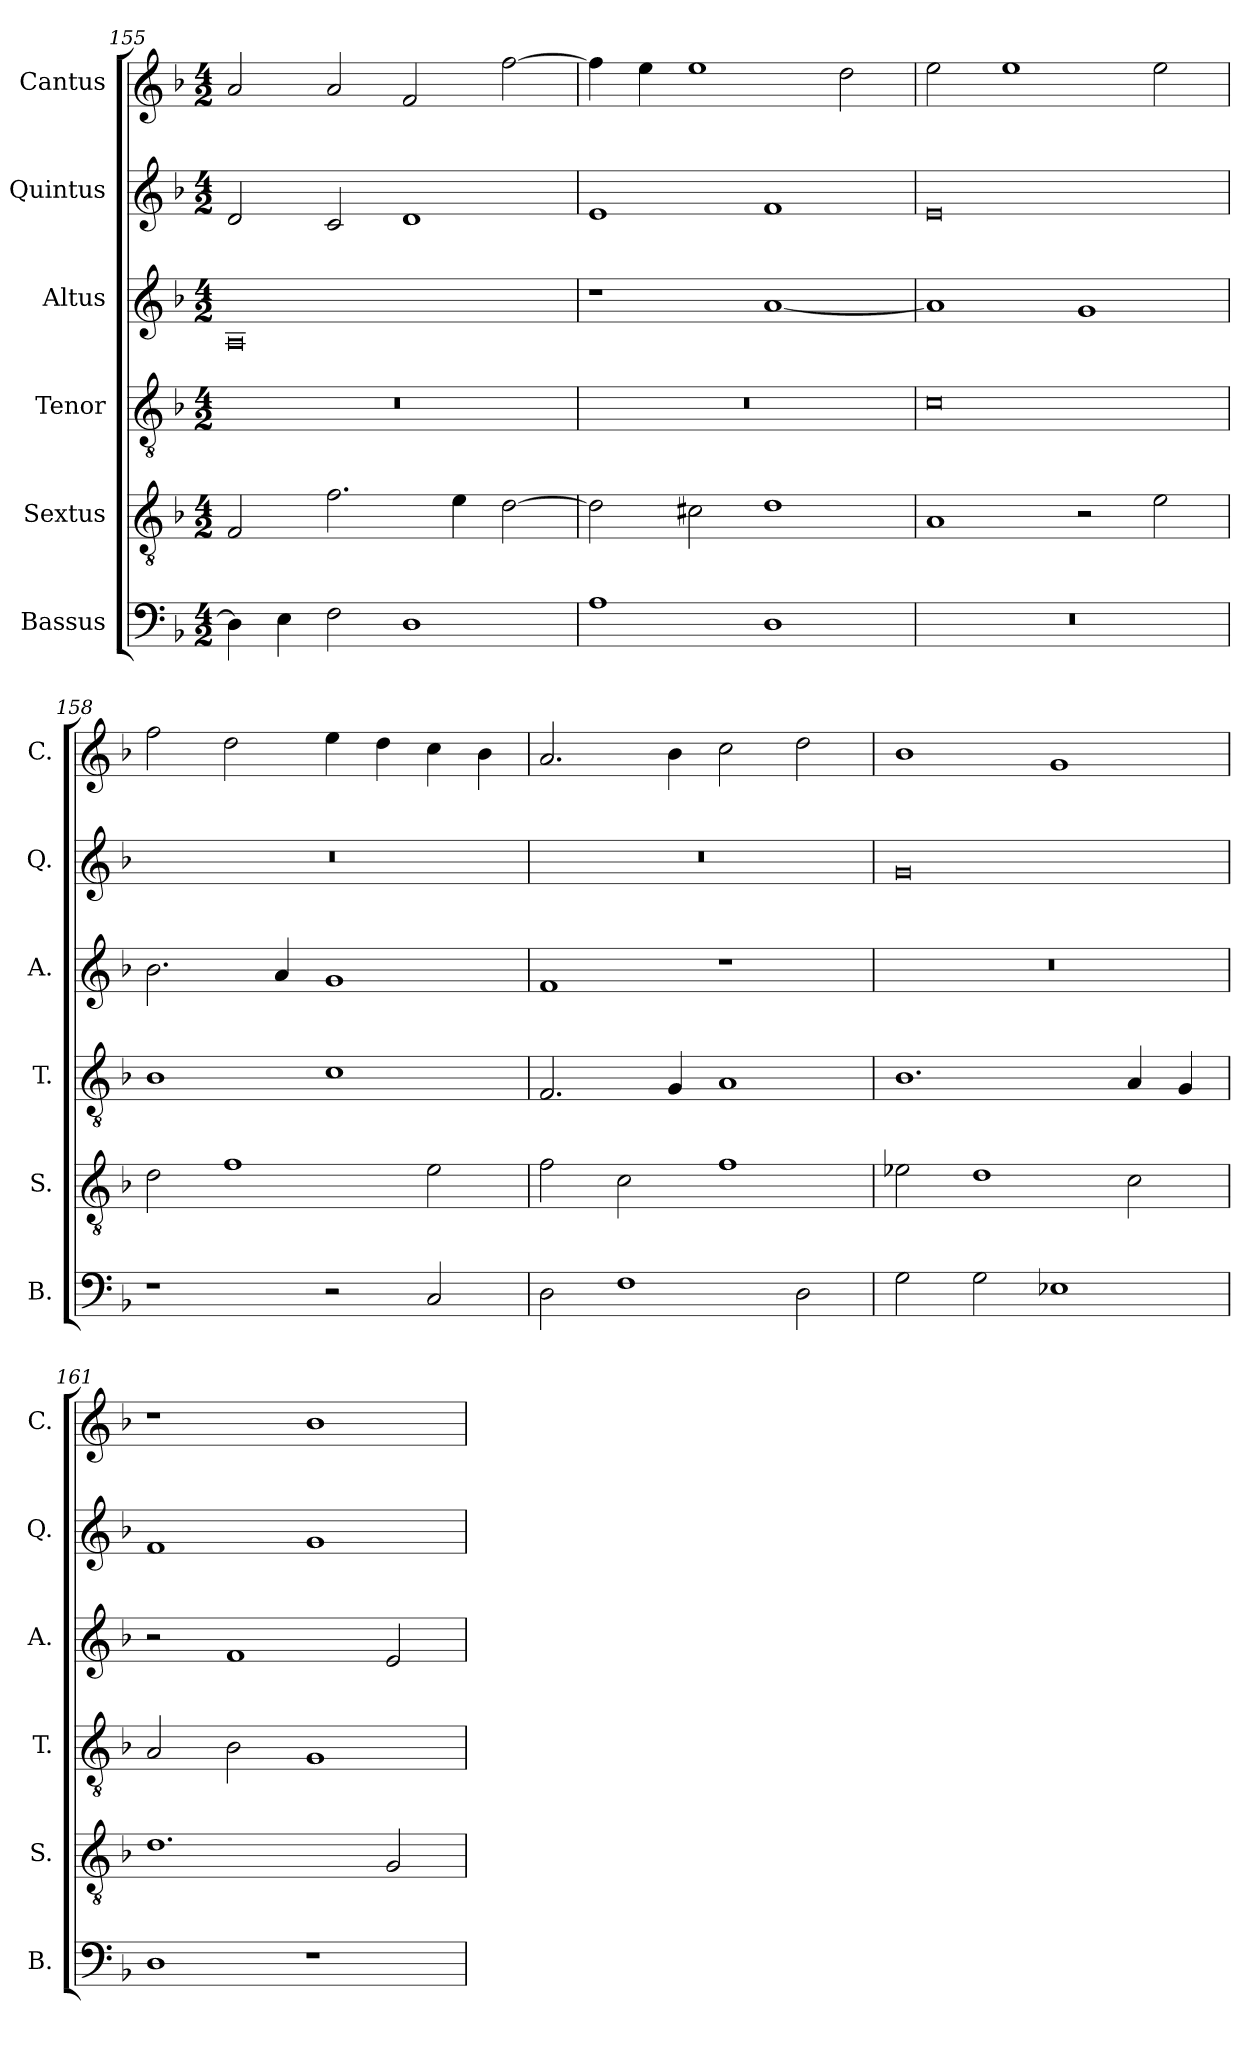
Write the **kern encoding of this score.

**kern	**kern	**kern	**kern	**kern	**kern
*part6	*part5	*part4	*part3	*part2	*part1
*staff6	*staff5	*staff4	*staff3	*staff2	*staff1
*I"Bassus	*I"Sextus	*I"Tenor	*I"Altus	*I"Quintus	*I"Cantus
*I'B.	*I'S.	*I'T.	*I'A.	*I'Q.	*I'C.
*clefF4	*clefGv2	*clefGv2	*clefG2	*clefG2	*clefG2
*k[b-]	*k[b-]	*k[b-]	*k[b-]	*k[b-]	*k[b-]
*M4/2	*M4/2	*M4/2	*M4/2	*M4/2	*M4/2
=155	=155	=155	=155	=155	=155
4D\]	2F/	0r	0A	2d/	2a/
4E\	.	.	.	.	.
2F\	2.f\	.	.	2c/	2a/
1D	.	.	.	1d	2f/
.	4e\	.	.	.	.
.	[2d\	.	.	.	[2ff\
=156	=156	=156	=156	=156	=156
1A	2d\]	0r	1r	1e	4ff\]
.	.	.	.	.	4ee\
.	2c#X\	.	.	.	1ee
1D	1d	.	[1a	1f	.
.	.	.	.	.	2dd\
=157	=157	=157	=157	=157	=157
0r	1A	0c	1a]	0e	2ee\
.	.	.	.	.	1ee
.	2r	.	1g	.	.
.	2e\	.	.	.	2ee\
=158	=158	=158	=158	=158	=158
1r	2d\	1B-	2.b-\	0r	2ff\
.	1f	.	.	.	2dd\
.	.	.	4a/	.	.
2r	.	1c	1g	.	4ee\
.	.	.	.	.	4dd\
2C/	2e\	.	.	.	4cc\
.	.	.	.	.	4b-\
=159	=159	=159	=159	=159	=159
2D\	2f\	2.F/	1f	0r	2.a/
1F	2c\	.	.	.	.
.	.	4G/	.	.	4b-\
.	1f	1A	1r	.	2cc\
2D\	.	.	.	.	2dd\
=160	=160	=160	=160	=160	=160
2G\	2e-X\	1.B-	0r	0g	1b-
2G\	1d	.	.	.	.
1E-X	.	.	.	.	1g
.	2c\	4A/	.	.	.
.	.	4G/	.	.	.
!!LO:LB:g=z
=161	=161	=161	=161	=161	=161
1D	1.d	2A/	2r	1f	1r
.	.	2B-\	1f	.	.
1r	.	1G	.	1g	1b-
.	2G/	.	2e/	.	.
=	=	=	=	=	=
*-	*-	*-	*-	*-	*-
